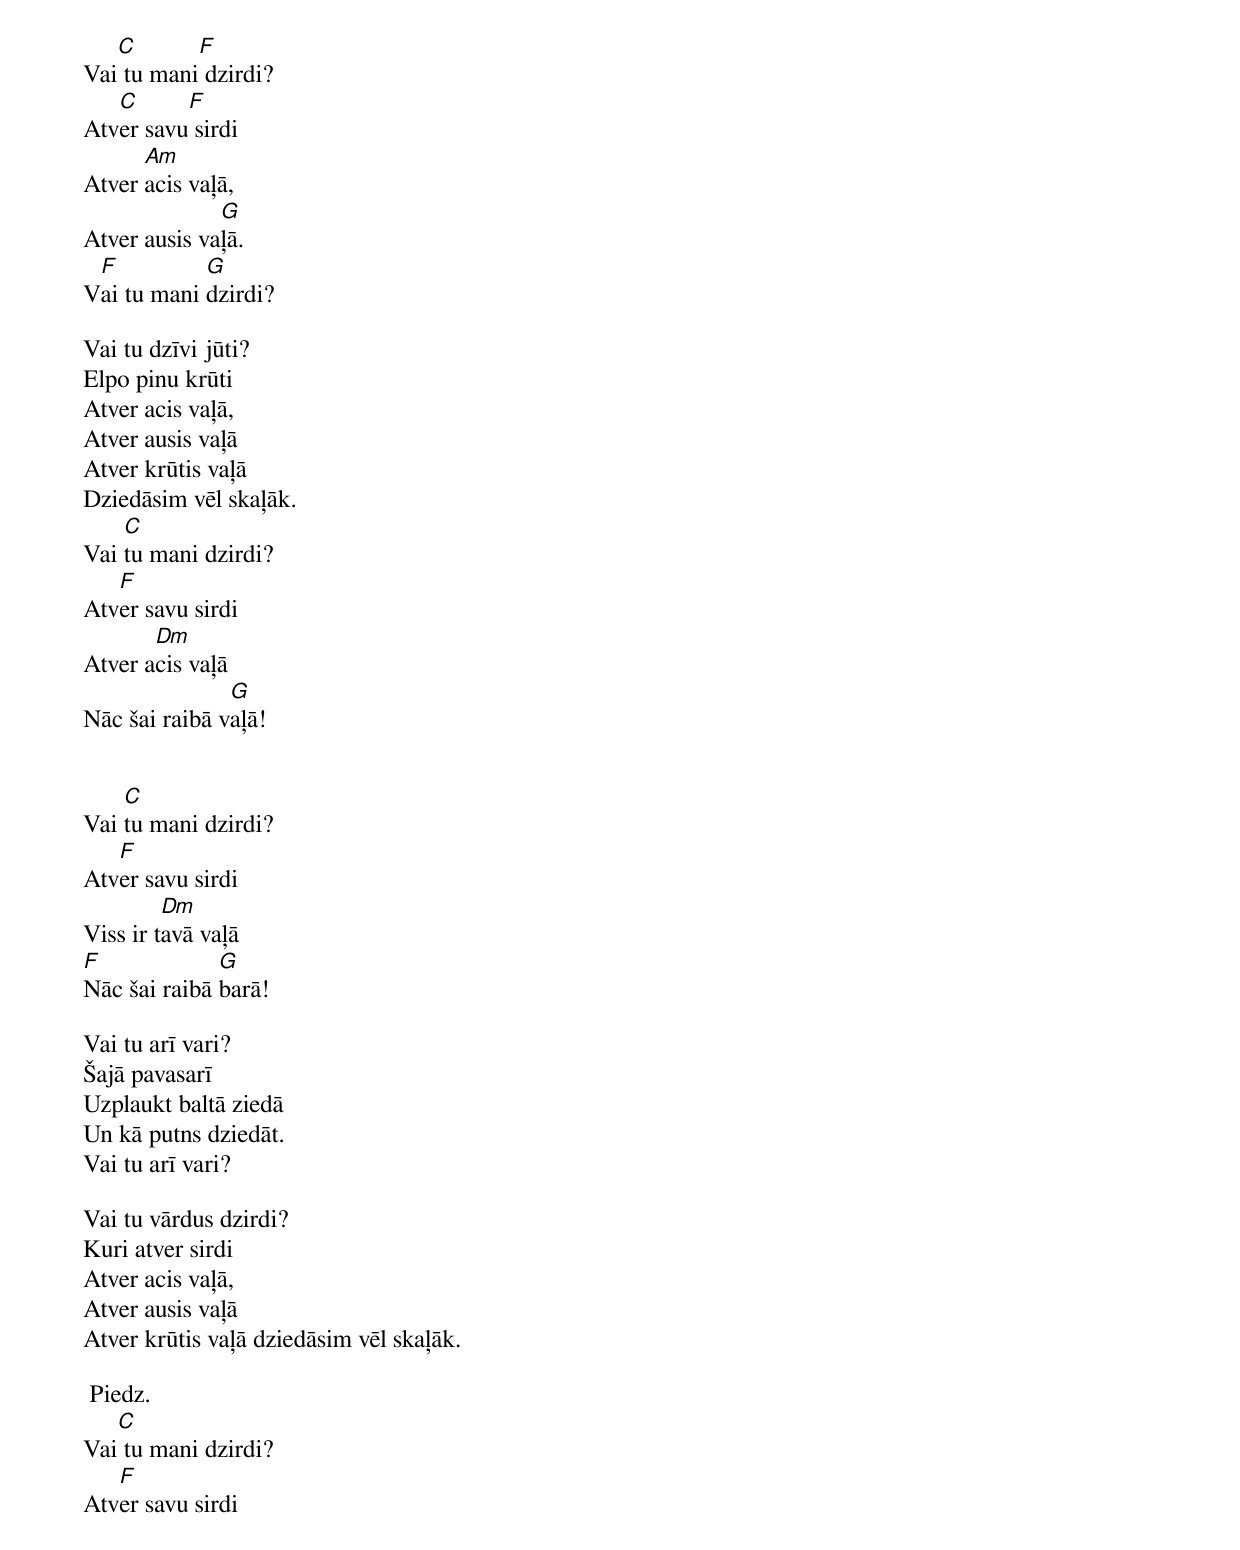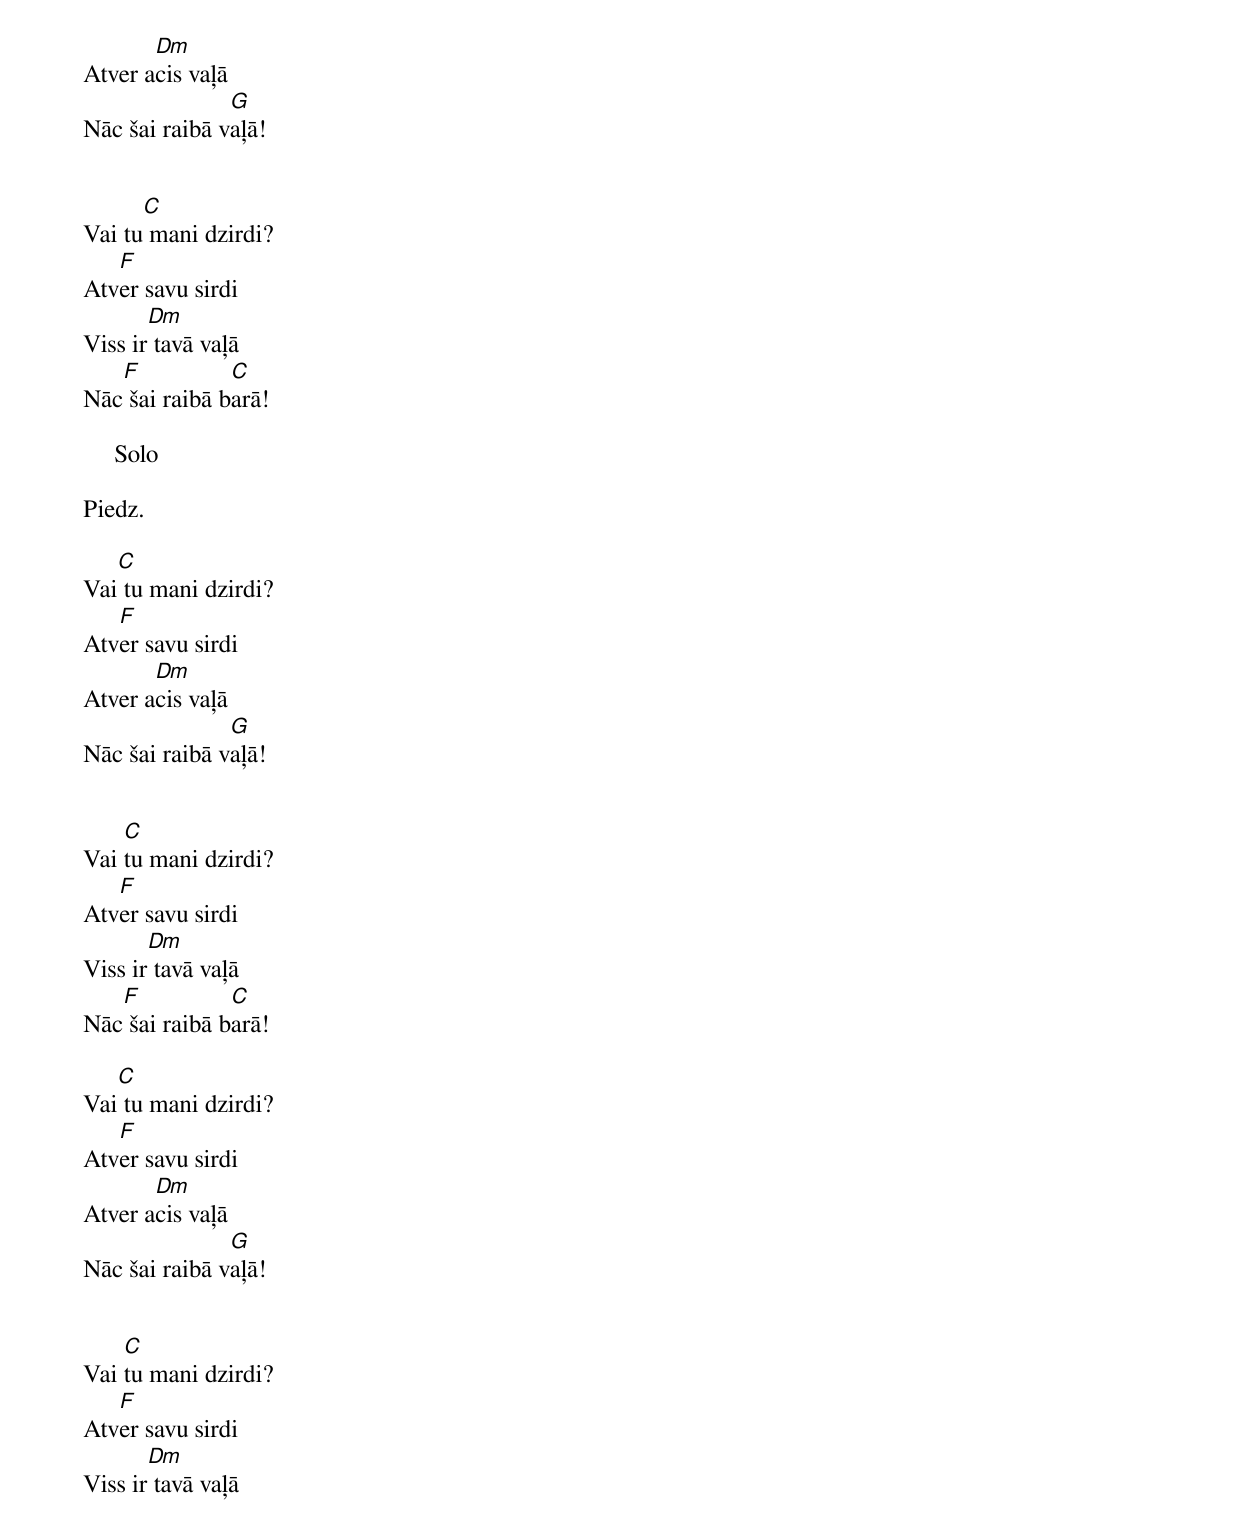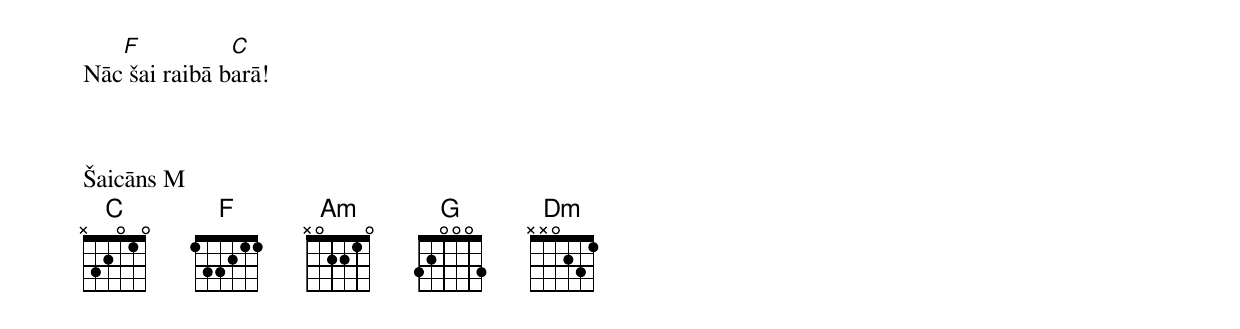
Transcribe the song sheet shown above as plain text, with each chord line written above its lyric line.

   C       F
Vai tu mani dzirdi?
   C      F
Atver savu sirdi
      Am
Atver acis vaļā,
              G
Atver ausis vaļā.
 F          G
Vai tu mani dzirdi?

Vai tu dzīvi jūti?
Elpo pinu krūti
Atver acis vaļā,
Atver ausis vaļā
Atver krūtis vaļā
Dziedāsim vēl skaļāk.
    C
Vai tu mani dzirdi?
   F
Atver savu sirdi
       Dm
Atver acis vaļā
               G
Nāc šai raibā vaļā!


    C
Vai tu mani dzirdi?
   F
Atver savu sirdi
         Dm
Viss ir tavā vaļā
F             G
Nāc šai raibā barā!

Vai tu arī vari?
Šajā pavasarī
Uzplaukt baltā ziedā
Un kā putns dziedāt.
Vai tu arī vari?

Vai tu vārdus dzirdi?
Kuri atver sirdi
Atver acis vaļā,
Atver ausis vaļā
Atver krūtis vaļā dziedāsim vēl skaļāk.

 Piedz.
   C
Vai tu mani dzirdi?
   F
Atver savu sirdi
       Dm
Atver acis vaļā
               G
Nāc šai raibā vaļā!


      C
Vai tu mani dzirdi?
   F
Atver savu sirdi
       Dm
Viss ir tavā vaļā
   F           C
Nāc šai raibā barā!

     Solo

Piedz.

   C
Vai tu mani dzirdi?
   F
Atver savu sirdi
       Dm
Atver acis vaļā
               G
Nāc šai raibā vaļā!


    C
Vai tu mani dzirdi?
   F
Atver savu sirdi
       Dm
Viss ir tavā vaļā
   F           C
Nāc šai raibā barā!

   C
Vai tu mani dzirdi?
   F
Atver savu sirdi
       Dm
Atver acis vaļā
               G
Nāc šai raibā vaļā!


    C
Vai tu mani dzirdi?
   F
Atver savu sirdi
       Dm
Viss ir tavā vaļā
   F           C
Nāc šai raibā barā!



Šaicāns M
